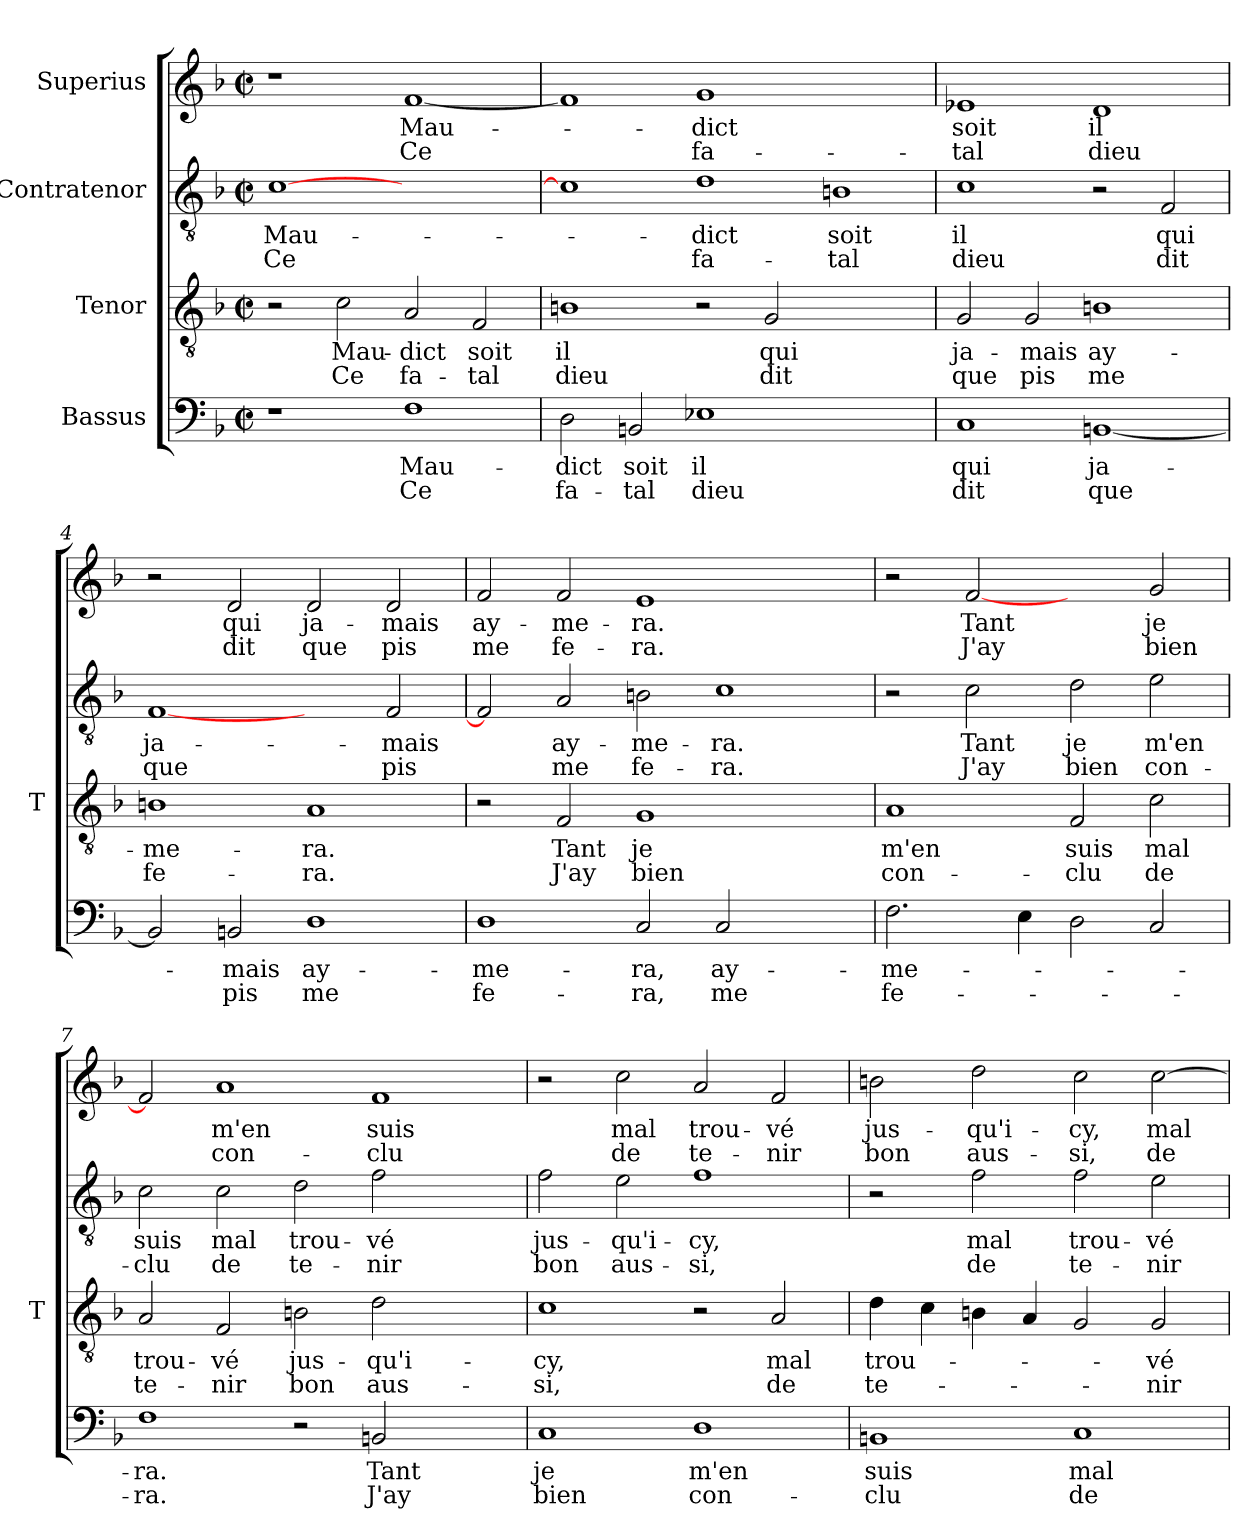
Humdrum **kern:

**kern	**text	**text	**kern	**text	**text	**kern	**text	**text	**kern	**text	**text
*part4	*part4	*part4	*part3	*part3	*part3	*part2	*part2	*part2	*part1	*part1	*part1
*staff4	*staff4	*staff4	*staff3	*staff3	*staff3	*staff2	*staff2	*staff2	*staff1	*staff1	*staff1
*I"Bassus	*	*	*I"Tenor	*	*	*I"Contratenor	*	*	*I"Superius	*	*
*	*	*	*I'T	*	*	*	*	*	*	*	*
*clefF4	*	*	*clefGv2	*	*	*clefGv2	*	*	*clefG2	*	*
*k[b-]	*	*	*k[b-]	*	*	*k[b-]	*	*	*k[b-]	*	*
*F:	*	*	*F:	*	*	*F:	*	*	*F:	*	*
*M2/2	*	*	*M2/2	*	*	*M2/2	*	*	*M2/2	*	*
*met(c|)	*	*	*met(c|)	*	*	*met(c|)	*	*	*met(c|)	*	*
=1	=1	=1	=1	=1	=1	=1	=1	=1	=1	=1	=1
1r	.	.	2r	.	.	[1c	Mau-	-Ce	1r	.	.
.	.	.	2c	Mau-	-Ce	.	.	.	.	.	.
1F	Mau-	-Ce	2A	-dict	fa-	1ryy	.	.	[1f	Mau-	-Ce
.	.	.	2F	-soit	-tal	.	.	.	.	.	.
=2	=2	=2	=2	=2	=2	=2	=2	=2	=2	=2	=2
2D	-dict	fa-	1Bn	-il	-dieu	1c]	.	.	1f]	.	.
2BB	-soit	-tal	.	.	.	.	.	.	.	.	.
1E-X	-il	-dieu	2r	.	.	1d	-dict	fa-	1g	-dict	fa-
.	.	.	2G	-qui	-dit	.	.	.	.	.	.
1ryy	.	.	1ryy	.	.	1Bn	-soit	-tal	1ryy	.	.
=3	=3	=3	=3	=3	=3	=3	=3	=3	=3	=3	=3
1C	-qui	-dit	2G	ja-	-que	1c	-il	-dieu	1e-X	-soit	-tal
.	.	.	2G	-mais	-pis	.	.	.	.	.	.
[1BB	ja-	-que	1Bn	ay-	-me	2r	.	.	1d	-il	-dieu
.	.	.	.	.	.	2F	-qui	-dit	.	.	.
=4	=4	=4	=4	=4	=4	=4	=4	=4	=4	=4	=4
2BB]	.	.	1Bn	me-	fe-	[1F	ja-	-que	2r	.	.
2BB	-mais	-pis	.	.	.	.	.	.	2d	-qui	-dit
1D	ay-	-me	1A	-ra.	-ra.	2ryy	.	.	2d	ja-	-que
.	.	.	.	.	.	2F	-mais	-pis	2d	-mais	-pis
!!LO:LB:g=z
=5	=5	=5	=5	=5	=5	=5	=5	=5	=5	=5	=5
1D	me-	fe-	2r	.	.	2F]	.	.	2f	ay-	-me
.	.	.	2F	-Tant	-J'ay	2A	ay-	-me	2f	me-	fe-
2C	-ra,	-ra,	1G	-je	-bien	2Bn	me-	fe-	1e	-ra.	-ra.
2C	ay-	-me	.	.	.	1c	-ra.	-ra.	.	.	.
2ryy	.	.	2ryy	.	.	.	.	.	2ryy	.	.
=6	=6	=6	=6	=6	=6	=6	=6	=6	=6	=6	=6
2.F	me-	fe-	1A	-m'en	con-	2r	.	.	2r	.	.
.	.	.	.	.	.	2c	-Tant	-J'ay	[2f	-Tant	-J'ay
4E	.	.	.	.	.	.	.	.	.	.	.
2D	.	.	2F	-suis	-clu	2d	-je	-bien	2ryy	.	.
2C	.	.	2c	-mal	-de	2e	-m'en	con-	2g	-je	-bien
=7	=7	=7	=7	=7	=7	=7	=7	=7	=7	=7	=7
1F	-ra.	-ra.	2A	trou-	te-	2c	-suis	-clu	2f]	.	.
.	.	.	2F	-vé	-nir	2c	-mal	-de	1a	-m'en	con-
2r	.	.	2Bn	jus-	-bon	2d	trou-	te-	.	.	.
2BB	-Tant	-J'ay	2d	qu'i-	aus-	2f	-vé	-nir	1f	-suis	-clu
2ryy	.	.	2ryy	.	.	2ryy	.	.	.	.	.
=8	=8	=8	=8	=8	=8	=8	=8	=8	=8	=8	=8
1C	-je	-bien	1c	-cy,	-si,	2f	jus-	-bon	2r	.	.
.	.	.	.	.	.	2e	qu'i-	aus-	2cc	-mal	-de
1D	-m'en	con-	2r	.	.	1f	-cy,	-si,	2a	trou-	te-
.	.	.	2A	-mal	-de	.	.	.	2f	-vé	-nir
=9	=9	=9	=9	=9	=9	=9	=9	=9	=9	=9	=9
1BB	-suis	-clu	4d	trou-	te-	2r	.	.	2b	jus-	-bon
.	.	.	4c	.	.	.	.	.	.	.	.
.	.	.	4Bn	.	.	2f	-mal	-de	2dd	qu'i-	aus-
.	.	.	4A	.	.	.	.	.	.	.	.
1C	-mal	-de	2G	.	.	2f	trou-	te-	2cc	-cy,	-si,
.	.	.	2G	-vé	-nir	2e	-vé	-nir	[2cc	-mal	-de
=	=	=	=	=	=	=	=	=	=	=	=
*-	*-	*-	*-	*-	*-	*-	*-	*-	*-	*-	*-
